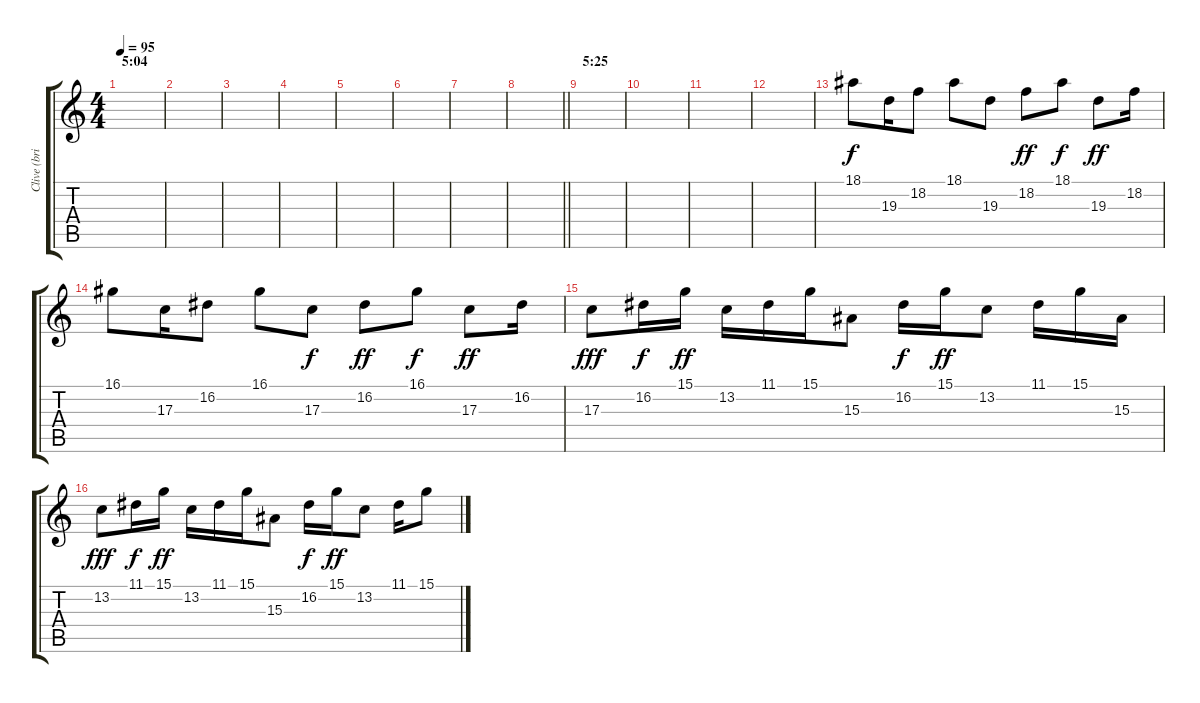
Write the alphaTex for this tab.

\track ("Clive (brightness)" "Clive (bri") {instrument fx5brightness}
\staff {score tabs}
\tuning (E4 B3 G3 D3 A2 E2) {hide}
\ts (4 4)
\section ("" "5:04")
\tempo 95
\clef g2
\ks c
|
|
|
|
|
|
|
\barLineRight lightlight
|
\section ("" "5:25")
|
|
|
|
18.1.8 19.3.16 18.2.8 18.1.8 19.3.8{dy f} 18.2.8{dy ff} 18.1.8{dy f} 19.3.8{dy ff} 18.2.16 |
16.1.8 17.3.16 16.2.8 16.1.8 17.3.8{dy f} 16.2.8{dy ff} 16.1.8{dy f} 17.3.8{dy ff} 16.2.16 |
17.3.8{dy fff} 16.2.16{dy f} 15.1.16{dy ff} 13.2.16 11.1.16 15.1.16 15.3.8 16.2.16{dy f} 15.1.16{dy ff} 13.2.8 11.1.16 15.1.16 15.3.16 |
13.2.8{dy fff} 11.1.16{dy f} 15.1.16{dy ff} 13.2.16 11.1.16 15.1.16 15.3.8 16.2.16{dy f} 15.1.16{dy ff} 13.2.8 11.1.16 15.1.8
